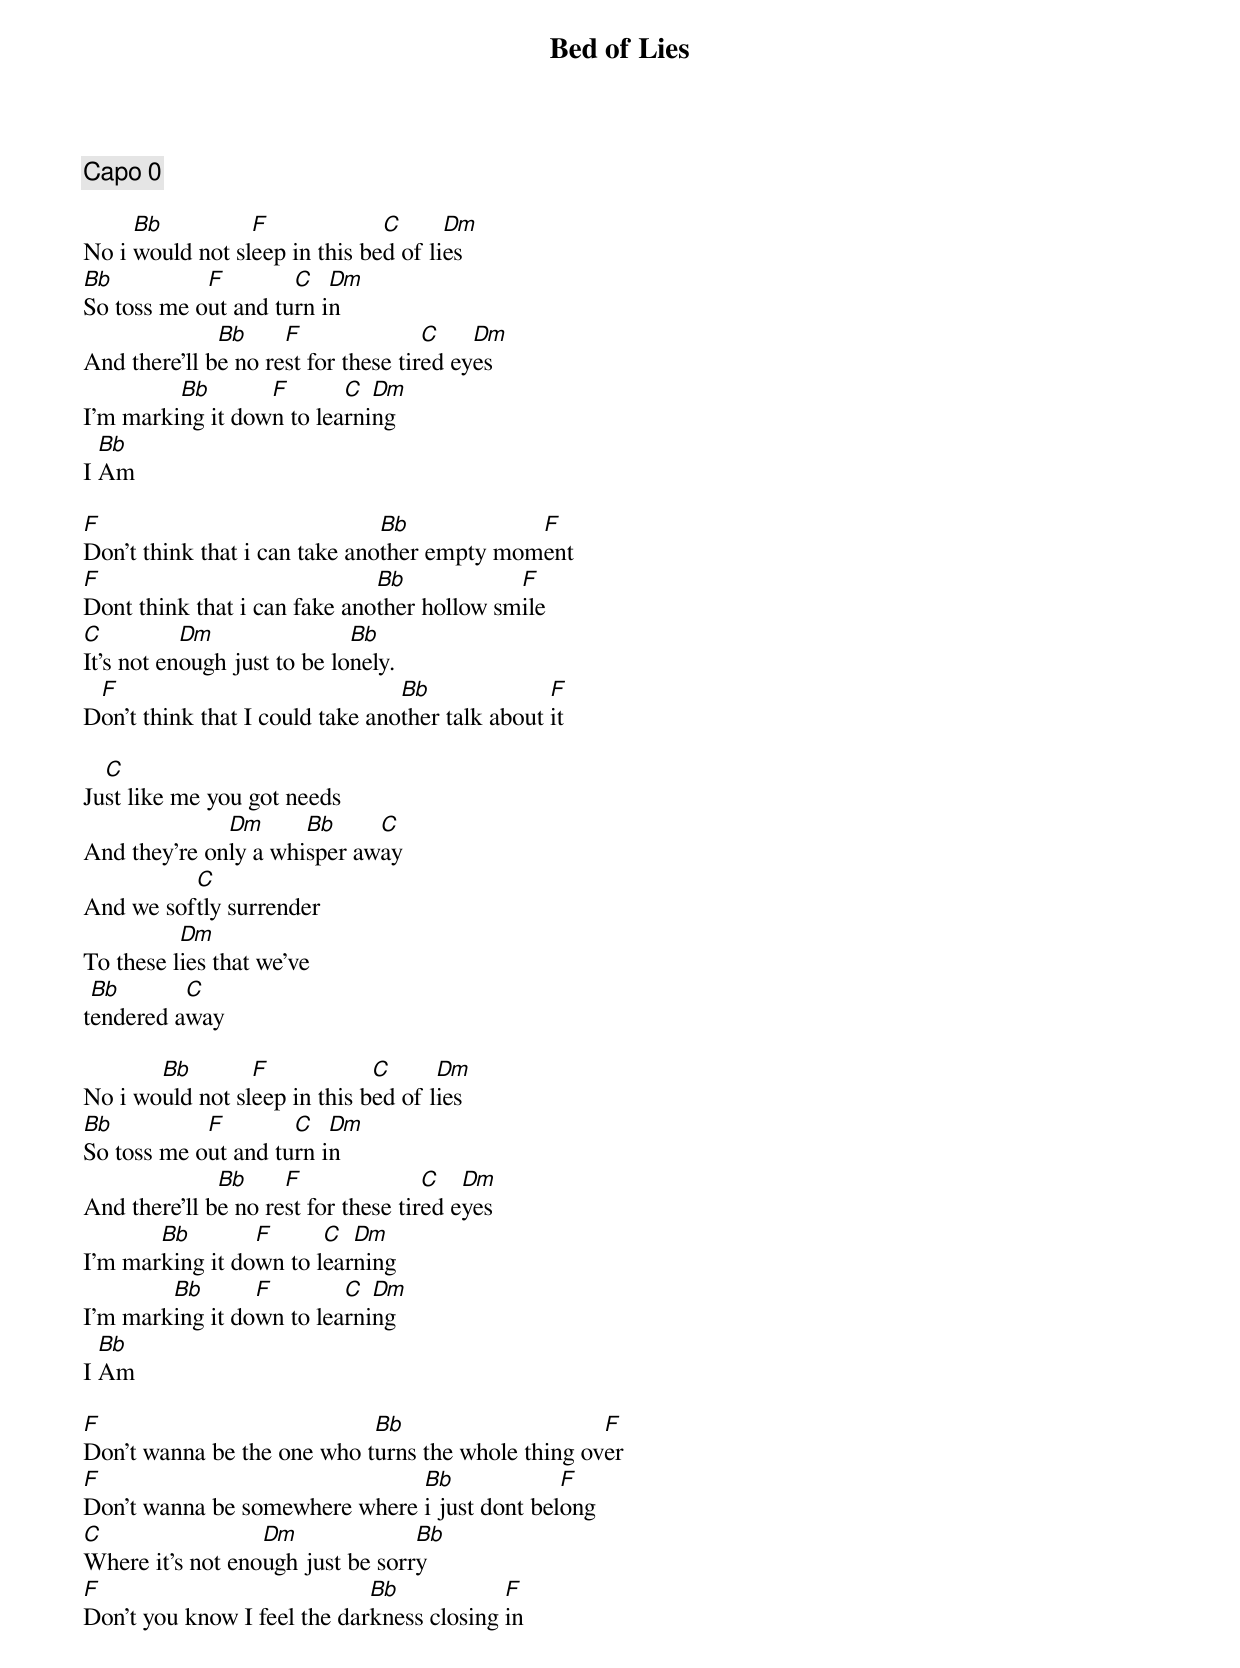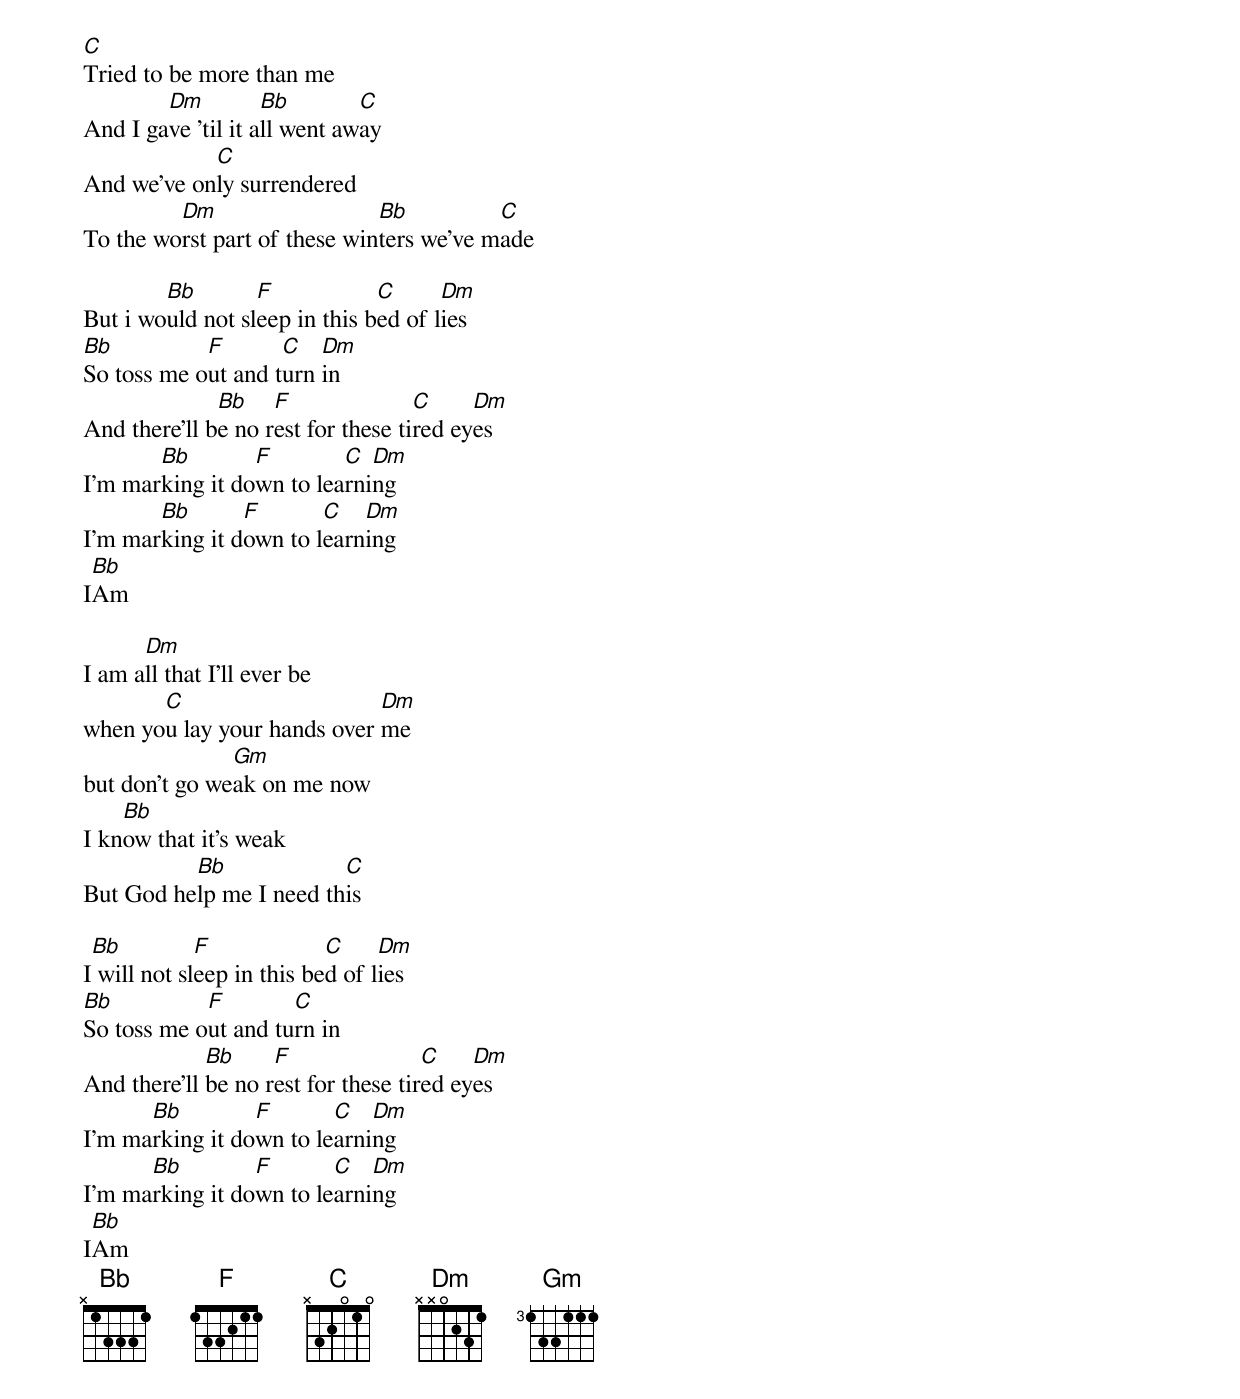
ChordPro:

{title:Bed of Lies}
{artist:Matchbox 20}
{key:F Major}
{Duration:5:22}
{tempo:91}
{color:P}

{comment: Capo 0}

No i [Bb]would not sl[F]eep in this be[C]d of li[Dm]es
[Bb]So toss me o[F]ut and tu[C]rn i[Dm]n
And there'll b[Bb]e no re[F]st for these tir[C]ed ey[Dm]es
I'm marki[Bb]ng it dow[F]n to lea[C]rni[Dm]ng
I [Bb]Am

[F]Don't think that i can take ano[Bb]ther empty mom[F]ent
[F]Dont think that i can fake ano[Bb]ther hollow sm[F]ile
[C]It's not en[Dm]ough just to be lo[Bb]nely.
D[F]on't think that I could take ano[Bb]ther talk about [F]it

Ju[C]st like me you got needs
And they're on[Dm]ly a whi[Bb]sper aw[C]ay
And we sof[C]tly surrender
To these l[Dm]ies that we've
t[Bb]endered a[C]way

No i wo[Bb]uld not sl[F]eep in this b[C]ed of l[Dm]ies
[Bb]So toss me o[F]ut and tu[C]rn i[Dm]n
And there'll b[Bb]e no re[F]st for these tir[C]ed e[Dm]yes
I'm mar[Bb]king it do[F]wn to l[C]ear[Dm]ning
I'm mark[Bb]ing it do[F]wn to lea[C]rni[Dm]ng
I [Bb]Am

[F]Don't wanna be the one who t[Bb]urns the whole thing ov[F]er
[F]Don't wanna be somewhere where [Bb]i just dont bel[F]ong
[C]Where it's not eno[Dm]ugh just be sorr[Bb]y
[F]Don't you know I feel the dar[Bb]kness closing [F]in

[C]Tried to be more than me
And I ga[Dm]ve 'til it a[Bb]ll went aw[C]ay
And we've on[C]ly surrendered
To the wo[Dm]rst part of these win[Bb]ters we've m[C]ade

But i wo[Bb]uld not sl[F]eep in this b[C]ed of l[Dm]ies
[Bb]So toss me o[F]ut and t[C]urn [Dm]in
And there'll b[Bb]e no r[F]est for these ti[C]red ey[Dm]es
I'm mar[Bb]king it do[F]wn to lea[C]rni[Dm]ng
I'm mar[Bb]king it d[F]own to l[C]earn[Dm]ing
I[Bb]Am

I am a[Dm]ll that I'll ever be
when yo[C]u lay your hands over [Dm]me
but don't go we[Gm]ak on me now
I kn[Bb]ow that it's weak
But God he[Bb]lp me I need th[C]is

I[Bb] will not sl[F]eep in this be[C]d of l[Dm]ies
[Bb]So toss me o[F]ut and tu[C]rn in
And there'll [Bb]be no r[F]est for these tir[C]ed ey[Dm]es
I'm ma[Bb]rking it do[F]wn to le[C]arni[Dm]ng
I'm ma[Bb]rking it do[F]wn to le[C]arni[Dm]ng
I[Bb]Am
